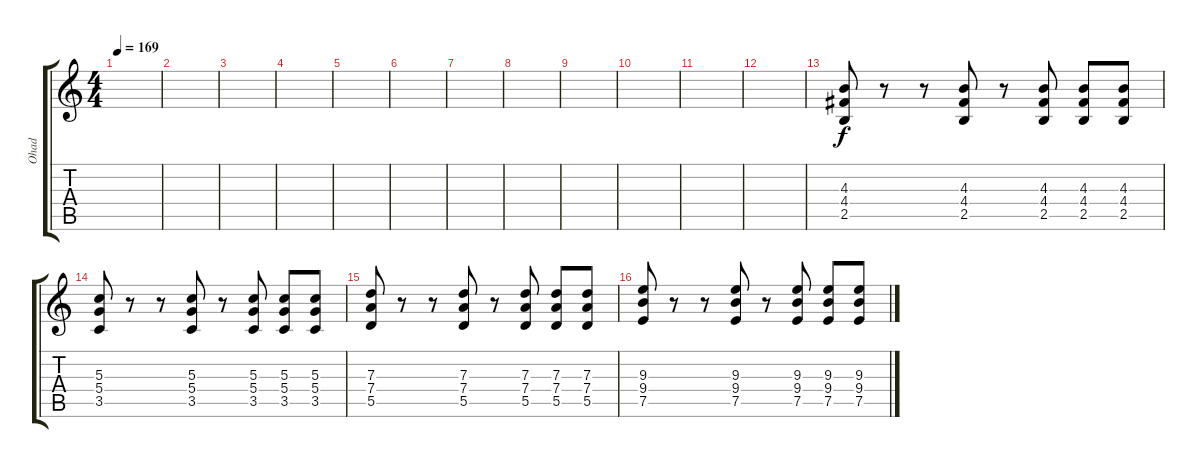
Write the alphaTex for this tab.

\track ("Ohad" "Ohad") {instrument distortionguitar}
\staff {score tabs}
\tuning (E4 B3 G3 D3 A2 E2) {hide}
\ts (4 4)
\tempo 169
\clef g2
\ks c
|
|
|
|
|
|
|
|
|
|
|
|
(4.3 4.4 2.5).8 r.8 r.8 (4.3 4.4 2.5).8 r.8 (4.3 4.4 2.5).8 (4.3 4.4 2.5).8 (4.3 4.4 2.5).8 |
(5.3 5.4 3.5).8 r.8 r.8 (5.3 5.4 3.5).8 r.8 (5.3 5.4 3.5).8 (5.3 5.4 3.5).8 (5.3 5.4 3.5).8 |
(7.3 7.4 5.5).8 r.8 r.8 (7.3 7.4 5.5).8 r.8 (7.3 7.4 5.5).8 (7.3 7.4 5.5).8 (7.3 7.4 5.5).8 |
(9.3 9.4 7.5).8 r.8 r.8 (9.3 9.4 7.5).8 r.8 (9.3 9.4 7.5).8 (9.3 9.4 7.5).8 (9.3 9.4 7.5).8
